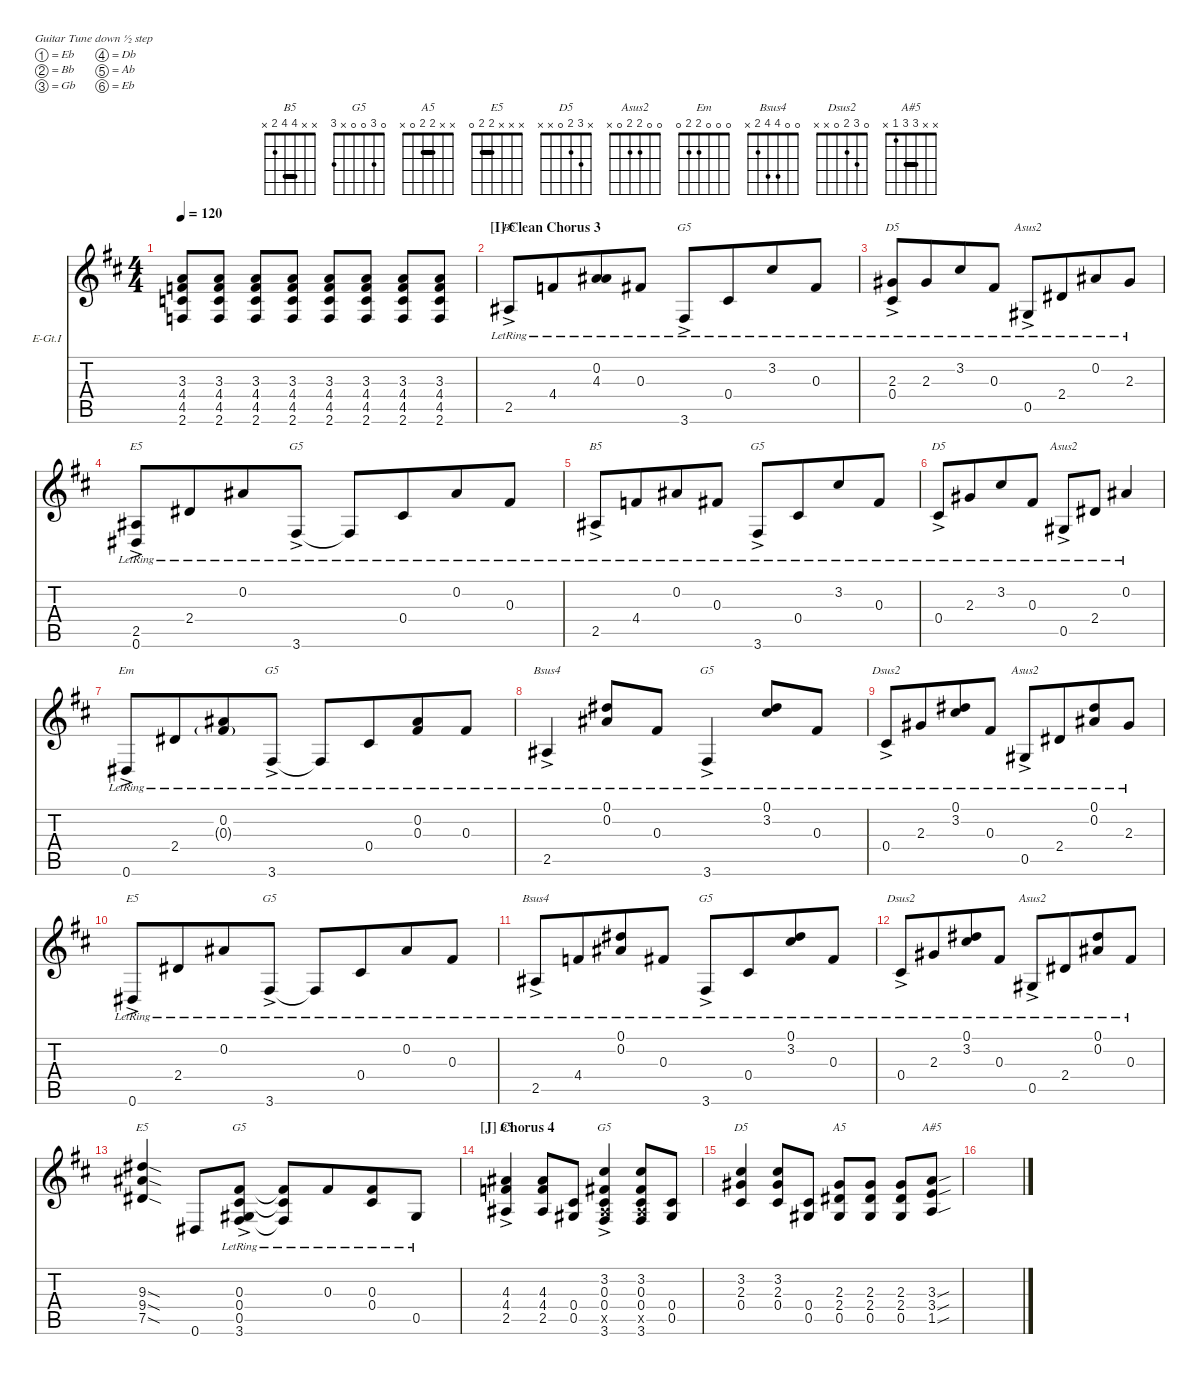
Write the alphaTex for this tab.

\hideDynamics
\bracketExtendMode nobrackets
\firstSystemTrackNameOrientation horizontal
\otherSystemsTrackNameOrientation horizontal
\track ("E.Guitar I" "E-Gt.I") {instrument distortionguitar}
\staff {score tabs}
\tuning (Eb4 Bb3 Gb3 Db3 Ab2 Eb2)
\chord ("B5" x 0 4 4 2 x)
\chord ("B5" x x 4 4 2 x) {barre 4}
\chord ("G5" 0 3 0 0 x 3)
\chord ("A5" x x 2 2 0 x) {barre 2}
\chord ("E5" x x 9 9 7 x) {firstfret 7 barre 9}
\chord ("E5" x x x 2 2 0) {barre 2}
\chord ("D5" x 3 2 0 x x)
\chord ("Asus2" 0 0 2 2 0 x)
\chord ("Em" 0 0 0 2 2 0)
\chord ("Bsus4" 0 0 4 4 2 x)
\chord ("Dsus2" 0 3 2 0 x x)
\chord ("A#5" x x 3 3 1 x) {barre 3}
\ts (4 4)
\tempo 120
\clef g2
\ks bminor
(2.6 4.5 4.4 3.3).8{dy f} (2.6 4.5 4.4 3.3).8 (2.6 4.5 4.4 3.3).8 (2.6 4.5 4.4 3.3).8 (2.6 4.5 4.4 3.3).8 (2.6 4.5 4.4 3.3).8 (2.6 4.5 4.4 3.3).8 (2.6 4.5 4.4 3.3).8 |
\section ("I" "Clean Chorus 3")
2.5{ac lr}.8{ch "B5" dy mf beam merge} 4.4{lr}.8{beam merge} (4.3{lr} 0.2{lr}).8{beam merge} 0.3{lr}.8 3.6{ac lr}.8{ch "G5" beam merge} 0.4{lr}.8{beam merge} 3.2{lr}.8{beam merge} 0.3{lr}.8 |
(2.3{lr} 0.4{ac lr}).8{ch "D5" beam merge} 2.3{lr}.8{beam merge} 3.2{lr}.8{beam merge} 0.3{lr}.8 0.5{ac lr}.8{ch "Asus2" beam merge} 2.4{lr}.8{beam merge} 0.2{lr}.8{beam merge} 2.3{lr}.8 |
(0.6{ac lr} 2.5{lr}).8{ch "E5" beam merge} 2.4{lr}.8{beam merge} 0.2{lr}.8{beam merge} 3.6{ac lr}.8{ch "G5"} 3.6{lr t}.8{beam merge} 0.4{lr}.8{beam merge} 0.2{lr}.8{beam merge} 0.3{lr}.8 |
2.5{ac lr}.8{ch "B5" beam merge} 4.4{lr}.8{beam merge} 0.2{lr}.8{beam merge} 0.3{lr}.8 3.6{ac lr}.8{ch "G5" beam merge} 0.4{lr}.8{beam merge} 3.2{lr}.8{beam merge} 0.3{lr}.8 |
0.4{ac lr}.8{ch "D5" beam merge} 2.3{lr}.8{beam merge} 3.2{lr}.8{beam merge} 0.3{lr}.8 0.5{ac lr}.8{ch "Asus2" beam merge} 2.4{lr}.8{beam merge} 0.2{lr}.4{beam merge} |
0.6{ac lr}.8{ch "Em" beam merge} 2.4{lr}.8{beam merge} (0.2{lr} 0.3{g lr}).8{beam merge} 3.6{ac lr}.8{ch "G5"} 3.6{lr t}.8{beam merge} 0.4{lr}.8{beam merge} (0.3{lr} 0.2{lr}).8{beam merge} 0.3{lr}.8 |
2.5{ac lr}.4{ch "Bsus4"} (0.1{lr} 0.2{lr}).8 0.3{lr}.8 3.6{ac lr}.4{ch "G5"} (3.2{lr} 0.1{lr}).8 0.3{lr}.8 |
0.4{ac lr}.8{ch "Dsus2" beam merge} 2.3{lr}.8{beam merge} (3.2{lr} 0.1{lr}).8{beam merge} 0.3{lr}.8 0.5{ac lr}.8{ch "Asus2" beam merge} 2.4{lr}.8{beam merge} (0.1{lr} 0.2{lr}).8{beam merge} 2.3{lr}.8 |
0.6{ac lr}.8{ch "E5" beam merge} 2.4{lr}.8{beam merge} 0.2{lr}.8{beam merge} 3.6{ac lr}.8{ch "G5"} 3.6{lr t}.8{beam merge} 0.4{lr}.8{beam merge} 0.2{lr}.8{beam merge} 0.3{lr}.8 |
2.5{ac lr}.8{ch "Bsus4" beam merge} 4.4{lr}.8{beam merge} (0.2{lr} 0.1{lr}).8{beam merge} 0.3{lr}.8 3.6{ac lr}.8{ch "G5" beam merge} 0.4{lr}.8{beam merge} (3.2{lr} 0.1{lr}).8{beam merge} 0.3{lr}.8 |
0.4{ac lr}.8{ch "Dsus2" beam merge} 2.3{lr}.8{beam merge} (3.2{lr} 0.1{lr}).8{beam merge} 0.3{lr}.8 0.5{ac lr}.8{ch "Asus2" beam merge} 2.4{lr}.8{beam merge} (0.1{lr} 0.2{lr}).8{beam merge} 0.3{lr}.8 |
(7.5{sod} 9.4{sod} 9.3{sod}).4{ch "E5" dy f} 0.6.8 (3.6{ac lr} 0.5{lr} 0.4{lr} 0.3{lr}).8{ch "G5"} (3.6{lr t} 0.3{lr t} 0.4{lr t}).8{beam merge} 0.3{lr}.8{beam merge} (0.4{lr} 0.3{lr}).8{beam merge} 0.5{lr}.8 |
\section ("J" "Chorus 4")
(2.5{ac} 4.4{ac} 4.3{ac}).4{ch "B5"} (2.5 4.4 4.3).8 (0.5 0.4).8 (3.6{ac} 2.5{ac x} 0.4{ac} 0.3{ac} 3.2{ac}).4{ch "G5"} (3.6 2.5{x} 0.4 3.2 0.3).8 (0.4 0.5).8 |
(3.2 2.3 0.4).4{ch "D5"} (0.4 2.3 3.2).8 (0.5 0.4).8 (0.5 2.4 2.3).8{ch "A5"} (2.3 2.4 0.5).8 (2.4 0.5 2.3).8 (1.5{sou} 3.4{sou} 3.3{sou}).8{ch "A#5"} |
\simile firstofdouble
